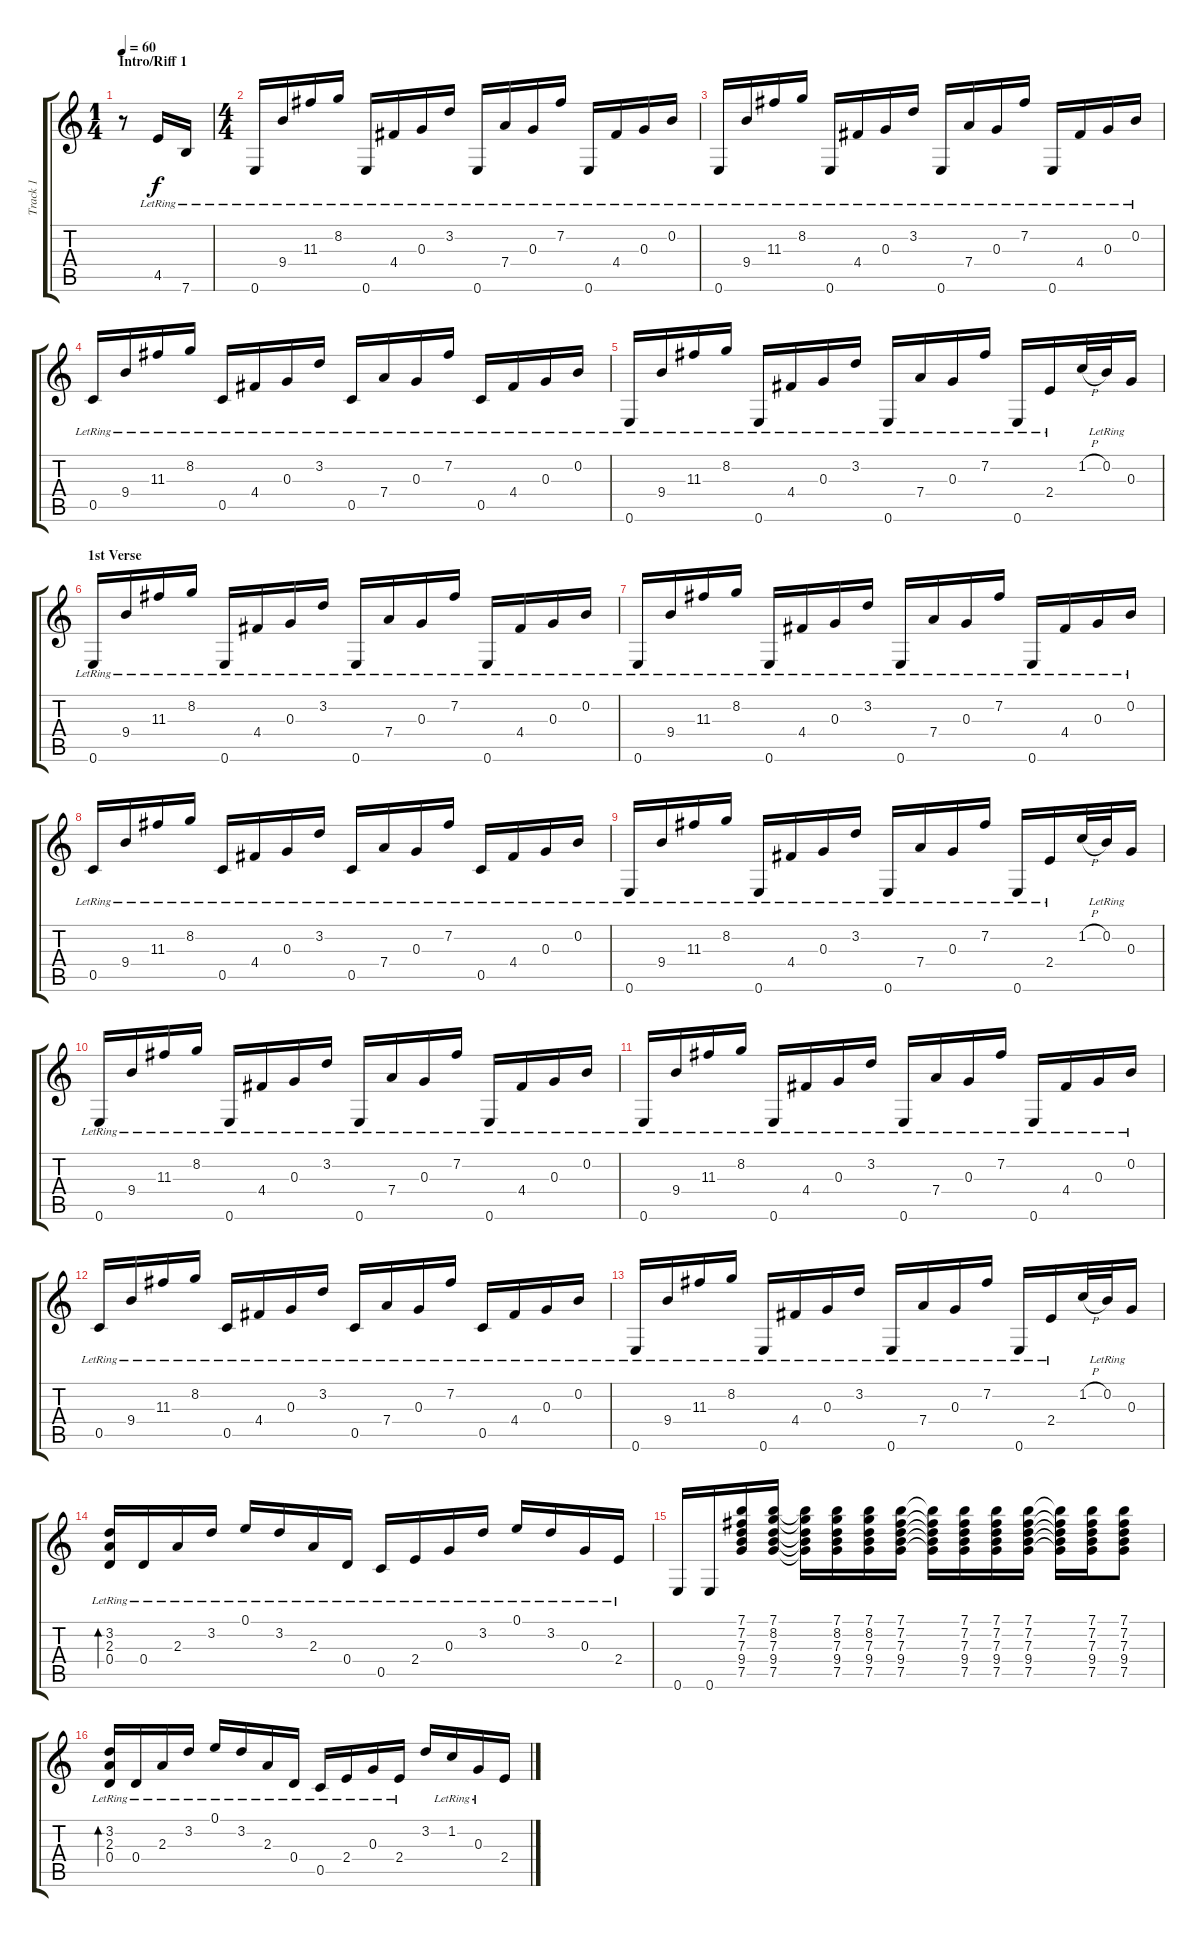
\track ("Track 1" "Track 1") {instrument acousticguitarsteel}
\staff {score tabs}
\tuning (E4 B3 G3 D3 C3 E2) {hide}
\ts (1 4)
\section ("" "Intro/Riff 1")
\tempo 60
\clef g2
\ks c
r.8{dy f instrument acousticguitarsteel} 4.5{lr}.16 7.6{lr}.16 |
\ts (4 4)
0.6{lr}.16 9.4{lr}.16 11.3{lr}.16 8.2{lr}.16 0.6{lr}.16 4.4{lr}.16 0.3{lr}.16 3.2{lr}.16 0.6{lr}.16 7.4{lr}.16 0.3{lr}.16 7.2{lr}.16 0.6{lr}.16 4.4{lr}.16 0.3{lr}.16 0.2{lr}.16 |
0.6{lr}.16 9.4{lr}.16 11.3{lr}.16 8.2{lr}.16 0.6{lr}.16 4.4{lr}.16 0.3{lr}.16 3.2{lr}.16 0.6{lr}.16 7.4{lr}.16 0.3{lr}.16 7.2{lr}.16 0.6{lr}.16 4.4{lr}.16 0.3{lr}.16 0.2{lr}.16 |
0.5{lr}.16 9.4{lr}.16 11.3{lr}.16 8.2{lr}.16 0.5{lr}.16 4.4{lr}.16 0.3{lr}.16 3.2{lr}.16 0.5{lr}.16 7.4{lr}.16 0.3{lr}.16 7.2{lr}.16 0.5{lr}.16 4.4{lr}.16 0.3{lr}.16 0.2{lr}.16 |
0.6{lr}.16 9.4{lr}.16 11.3{lr}.16 8.2{lr}.16 0.6{lr}.16 4.4{lr}.16 0.3{lr}.16 3.2{lr}.16 0.6{lr}.16 7.4{lr}.16 0.3{lr}.16 7.2{lr}.16 0.6{lr}.16 2.4{lr}.16 1.2{h}.32 0.2{lr}.32 0.3.16 |
\section ("" "1st Verse")
0.6{lr}.16 9.4{lr}.16 11.3{lr}.16 8.2{lr}.16 0.6{lr}.16 4.4{lr}.16 0.3{lr}.16 3.2{lr}.16 0.6{lr}.16 7.4{lr}.16 0.3{lr}.16 7.2{lr}.16 0.6{lr}.16 4.4{lr}.16 0.3{lr}.16 0.2{lr}.16 |
0.6{lr}.16 9.4{lr}.16 11.3{lr}.16 8.2{lr}.16 0.6{lr}.16 4.4{lr}.16 0.3{lr}.16 3.2{lr}.16 0.6{lr}.16 7.4{lr}.16 0.3{lr}.16 7.2{lr}.16 0.6{lr}.16 4.4{lr}.16 0.3{lr}.16 0.2{lr}.16 |
0.5{lr}.16 9.4{lr}.16 11.3{lr}.16 8.2{lr}.16 0.5{lr}.16 4.4{lr}.16 0.3{lr}.16 3.2{lr}.16 0.5{lr}.16 7.4{lr}.16 0.3{lr}.16 7.2{lr}.16 0.5{lr}.16 4.4{lr}.16 0.3{lr}.16 0.2{lr}.16 |
0.6{lr}.16 9.4{lr}.16 11.3{lr}.16 8.2{lr}.16 0.6{lr}.16 4.4{lr}.16 0.3{lr}.16 3.2{lr}.16 0.6{lr}.16 7.4{lr}.16 0.3{lr}.16 7.2{lr}.16 0.6{lr}.16 2.4{lr}.16 1.2{h}.32 0.2{lr}.32 0.3.16 |
0.6{lr}.16 9.4{lr}.16 11.3{lr}.16 8.2{lr}.16 0.6{lr}.16 4.4{lr}.16 0.3{lr}.16 3.2{lr}.16 0.6{lr}.16 7.4{lr}.16 0.3{lr}.16 7.2{lr}.16 0.6{lr}.16 4.4{lr}.16 0.3{lr}.16 0.2{lr}.16 |
0.6{lr}.16 9.4{lr}.16 11.3{lr}.16 8.2{lr}.16 0.6{lr}.16 4.4{lr}.16 0.3{lr}.16 3.2{lr}.16 0.6{lr}.16 7.4{lr}.16 0.3{lr}.16 7.2{lr}.16 0.6{lr}.16 4.4{lr}.16 0.3{lr}.16 0.2{lr}.16 |
0.5{lr}.16 9.4{lr}.16 11.3{lr}.16 8.2{lr}.16 0.5{lr}.16 4.4{lr}.16 0.3{lr}.16 3.2{lr}.16 0.5{lr}.16 7.4{lr}.16 0.3{lr}.16 7.2{lr}.16 0.5{lr}.16 4.4{lr}.16 0.3{lr}.16 0.2{lr}.16 |
0.6{lr}.16 9.4{lr}.16 11.3{lr}.16 8.2{lr}.16 0.6{lr}.16 4.4{lr}.16 0.3{lr}.16 3.2{lr}.16 0.6{lr}.16 7.4{lr}.16 0.3{lr}.16 7.2{lr}.16 0.6{lr}.16 2.4{lr}.16 1.2{h}.32 0.2{lr}.32 0.3.16 |
(3.2{lr} 2.3{lr} 0.4{lr}).16{bd 60} 0.4{lr}.16 2.3{lr}.16 3.2{lr}.16 0.1{lr}.16 3.2{lr}.16 2.3{lr}.16 0.4{lr}.16 0.5{lr}.16 2.4{lr}.16 0.3{lr}.16 3.2{lr}.16 0.1{lr}.16 3.2{lr}.16 0.3{lr}.16 2.4{lr}.16 |
0.6.16 0.6.16 (7.1 7.2 7.3 9.4 7.5).16 (7.1 8.2 7.3 9.4 7.5).16 (7.1{t} 8.2{t} 7.3{t} 9.4{t} 7.5{t}).16 (7.1 8.2 7.3 9.4 7.5).16 (7.1 8.2 7.3 9.4 7.5).16 (7.1 7.2 7.3 9.4 7.5).16 (7.1{t} 7.2{t} 7.3{t} 9.4{t} 7.5{t}).16 (7.1 7.2 7.3 9.4 7.5).16 (7.1 7.2 7.3 9.4 7.5).16 (7.1 7.2 7.3 9.4 7.5).16 (7.1{t} 7.2{t} 7.3{t} 9.4{t} 7.5{t}).16 (7.1 7.2 7.3 9.4 7.5).16 (7.1 7.2 7.3 9.4 7.5).8 |
(3.2{lr} 2.3{lr} 0.4).16{bd 60} 0.4{lr}.16 2.3{lr}.16 3.2{lr}.16 0.1{lr}.16 3.2{lr}.16 2.3{lr}.16 0.4{lr}.16 0.5{lr}.16 2.4{lr}.16 0.3{lr}.16 2.4{lr}.16 3.2.16 1.2{lr}.16 0.3{lr}.16 2.4.16
